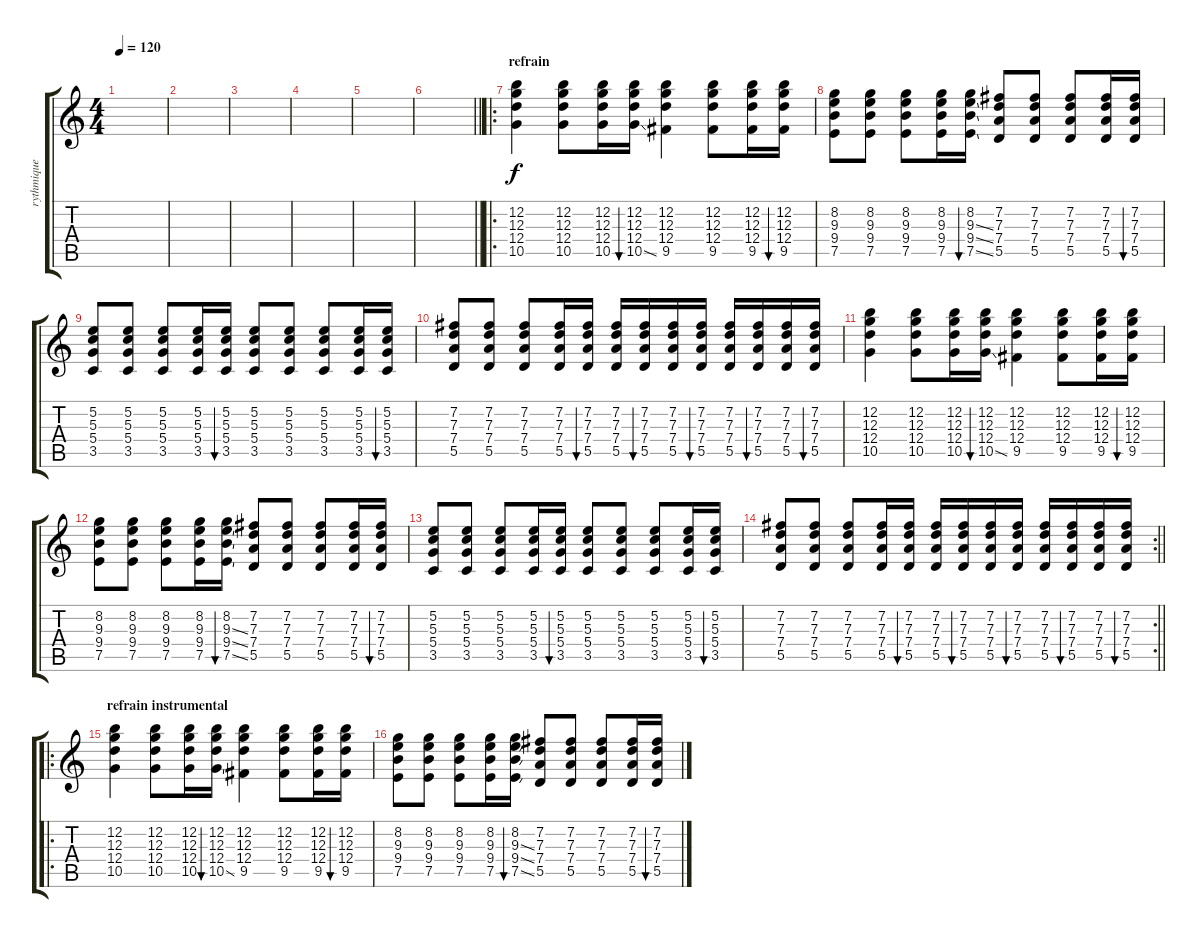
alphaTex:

\track ("rythmique" "rythmique") {instrument electricguitarclean}
\staff {score tabs}
\tuning (E4 B3 G3 D3 A2 E2) {hide}
\ts (4 4)
\tempo 120
\clef g2
\ks c
|
|
|
|
|
\barLineRight lightlight
|
\ro
\section ("" "refrain")
(12.2 12.3 12.4 10.5).4 (12.2 12.3 12.4 10.5).8 (12.2 12.3 12.4 10.5).16 (12.2 12.3 12.4 10.5{ss}).16{bu 60} (12.2 12.3 12.4 9.5).4 (12.2 12.3 12.4 9.5).8 (12.2 12.3 12.4 9.5).16 (12.2 12.3 12.4 9.5).16{bu 60} |
(8.2 9.3 9.4 7.5).8 (8.2 9.3 9.4 7.5).8 (8.2 9.3 9.4 7.5).8 (8.2 9.3 9.4 7.5).16 (8.2 9.3{ss} 9.4{ss} 7.5{ss}).16{bu 60} (7.2 7.3 7.4 5.5).8 (7.2 7.3 7.4 5.5).8 (7.2 7.3 7.4 5.5).8 (7.2 7.3 7.4 5.5).16 (7.2 7.3 7.4 5.5).16{bu 60} |
(5.2 5.3 5.4 3.5).8 (5.2 5.3 5.4 3.5).8 (5.2 5.3 5.4 3.5).8 (5.2 5.3 5.4 3.5).16 (5.2 5.3 5.4 3.5).16{bu 60} (5.2 5.3 5.4 3.5).8 (5.2 5.3 5.4 3.5).8 (5.2 5.3 5.4 3.5).8 (5.2 5.3 5.4 3.5).16 (5.2 5.3 5.4 3.5).16{bu 60} |
(7.2 7.3 7.4 5.5).8 (7.2 7.3 7.4 5.5).8 (7.2 7.3 7.4 5.5).8 (7.2 7.3 7.4 5.5).16 (7.2 7.3 7.4 5.5).16{bu 60} (7.2 7.3 7.4 5.5).16 (7.2 7.3 7.4 5.5).16{bu 60} (7.2 7.3 7.4 5.5).16 (7.2 7.3 7.4 5.5).16{bu 60} (7.2 7.3 7.4 5.5).16 (7.2 7.3 7.4 5.5).16{bu 60} (7.2 7.3 7.4 5.5).16 (7.2 7.3 7.4 5.5).16{bu 60} |
(12.2 12.3 12.4 10.5).4 (12.2 12.3 12.4 10.5).8 (12.2 12.3 12.4 10.5).16 (12.2 12.3 12.4 10.5{ss}).16{bu 60} (12.2 12.3 12.4 9.5).4 (12.2 12.3 12.4 9.5).8 (12.2 12.3 12.4 9.5).16 (12.2 12.3 12.4 9.5).16{bu 60} |
(8.2 9.3 9.4 7.5).8 (8.2 9.3 9.4 7.5).8 (8.2 9.3 9.4 7.5).8 (8.2 9.3 9.4 7.5).16 (8.2 9.3{ss} 9.4{ss} 7.5{ss}).16{bu 60} (7.2 7.3 7.4 5.5).8 (7.2 7.3 7.4 5.5).8 (7.2 7.3 7.4 5.5).8 (7.2 7.3 7.4 5.5).16 (7.2 7.3 7.4 5.5).16{bu 60} |
(5.2 5.3 5.4 3.5).8 (5.2 5.3 5.4 3.5).8 (5.2 5.3 5.4 3.5).8 (5.2 5.3 5.4 3.5).16 (5.2 5.3 5.4 3.5).16{bu 60} (5.2 5.3 5.4 3.5).8 (5.2 5.3 5.4 3.5).8 (5.2 5.3 5.4 3.5).8 (5.2 5.3 5.4 3.5).16 (5.2 5.3 5.4 3.5).16{bu 60} |
\rc 2
\barLineRight lightlight
(7.2 7.3 7.4 5.5).8 (7.2 7.3 7.4 5.5).8 (7.2 7.3 7.4 5.5).8 (7.2 7.3 7.4 5.5).16 (7.2 7.3 7.4 5.5).16{bu 60} (7.2 7.3 7.4 5.5).16 (7.2 7.3 7.4 5.5).16{bu 60} (7.2 7.3 7.4 5.5).16 (7.2 7.3 7.4 5.5).16{bu 60} (7.2 7.3 7.4 5.5).16 (7.2 7.3 7.4 5.5).16{bu 60} (7.2 7.3 7.4 5.5).16 (7.2 7.3 7.4 5.5).16{bu 60} |
\ro
\section ("" "refrain instrumental")
(12.2 12.3 12.4 10.5).4 (12.2 12.3 12.4 10.5).8 (12.2 12.3 12.4 10.5).16 (12.2 12.3 12.4 10.5{ss}).16{bu 60} (12.2 12.3 12.4 9.5).4 (12.2 12.3 12.4 9.5).8 (12.2 12.3 12.4 9.5).16 (12.2 12.3 12.4 9.5).16{bu 60} |
(8.2 9.3 9.4 7.5).8 (8.2 9.3 9.4 7.5).8 (8.2 9.3 9.4 7.5).8 (8.2 9.3 9.4 7.5).16 (8.2 9.3{ss} 9.4{ss} 7.5{ss}).16{bu 60} (7.2 7.3 7.4 5.5).8 (7.2 7.3 7.4 5.5).8 (7.2 7.3 7.4 5.5).8 (7.2 7.3 7.4 5.5).16 (7.2 7.3 7.4 5.5).16{bu 60}
